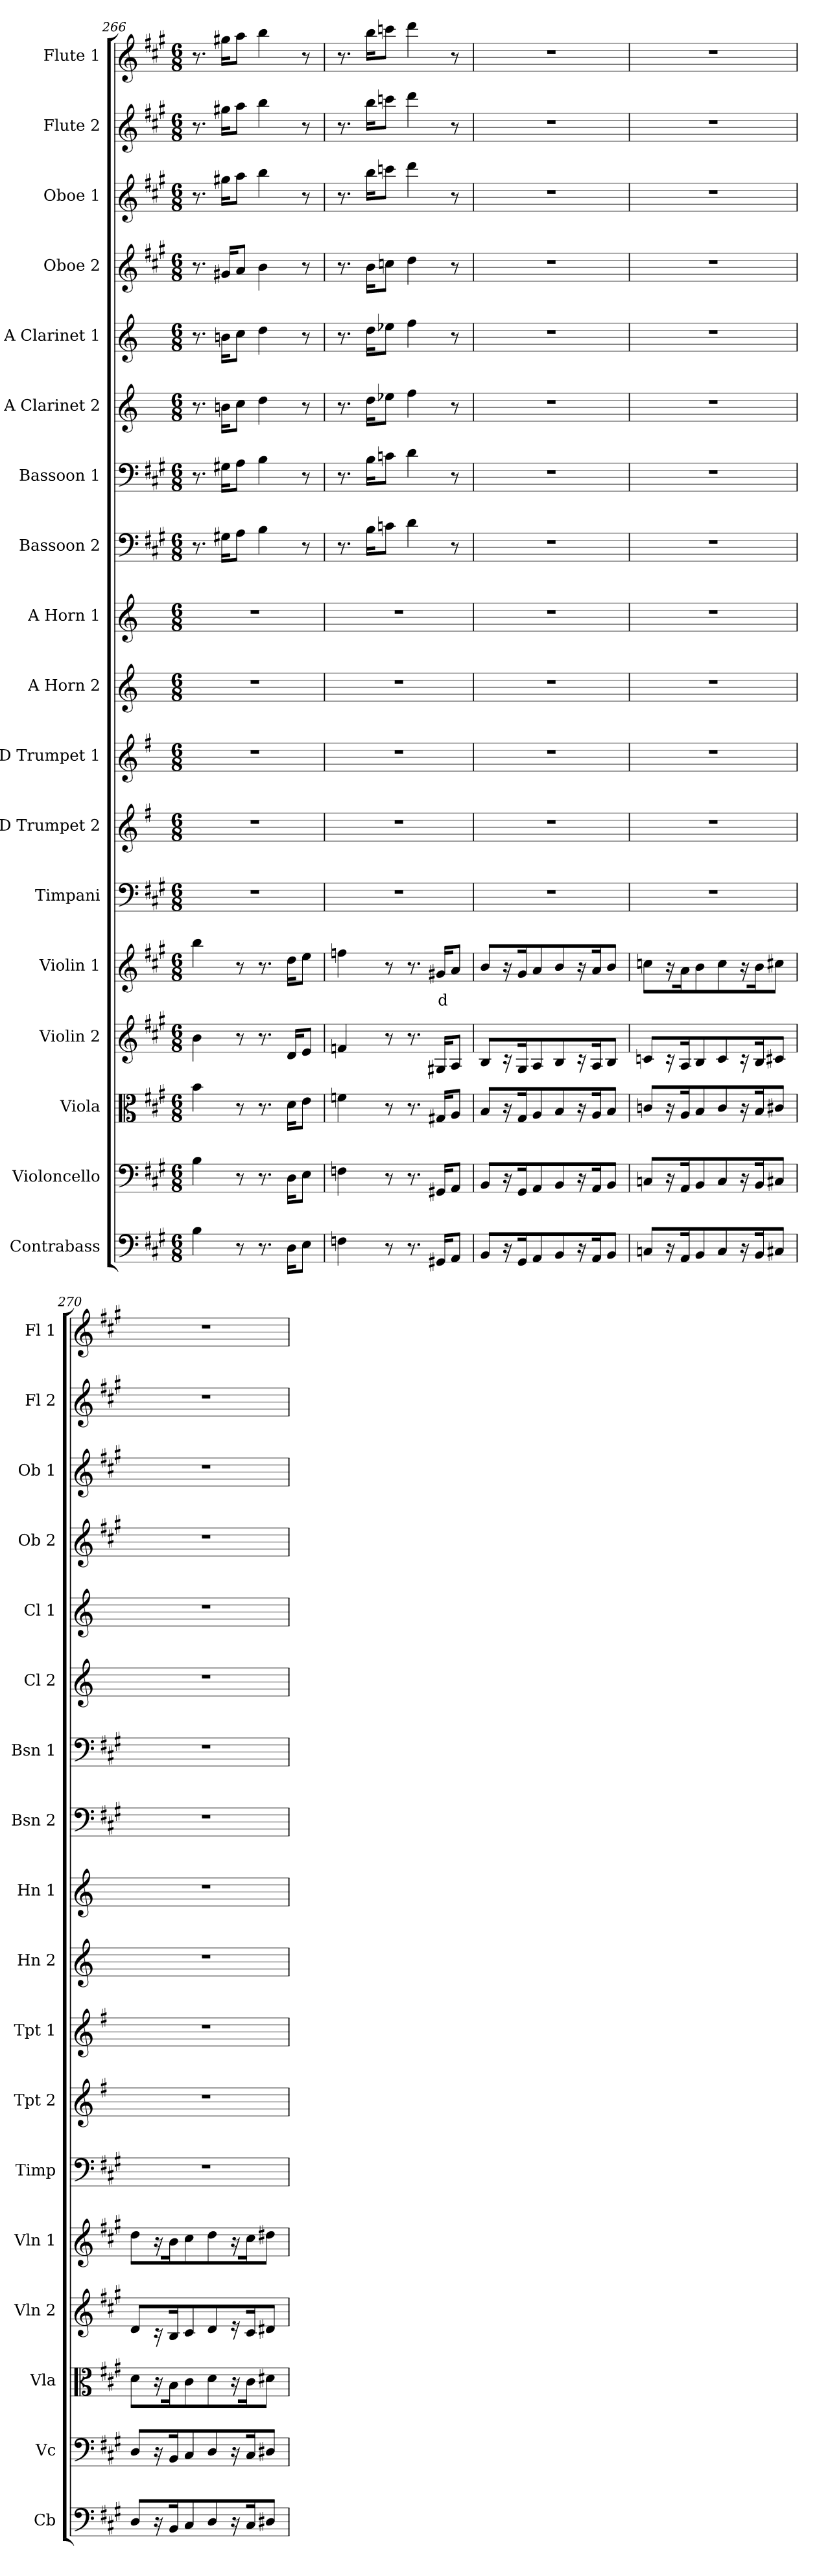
**kern	**kern	**kern	**kern	**kern	**text	**kern	**kern	**kern	**kern	**kern	**kern	**kern	**kern	**kern	**kern	**kern	**kern	**kern
*part18	*part17	*part16	*part15	*part14	*part14	*part13	*part12	*part11	*part10	*part9	*part8	*part7	*part6	*part5	*part4	*part3	*part2	*part1
*staff18	*staff17	*staff16	*staff15	*staff14	*staff14	*staff13	*staff12	*staff11	*staff10	*staff9	*staff8	*staff7	*staff6	*staff5	*staff4	*staff3	*staff2	*staff1
*I"Contrabass	*I"Violoncello	*I"Viola	*I"Violin 2	*I"Violin 1	*	*I"Timpani	*I"D Trumpet 2	*I"D Trumpet 1	*I"A Horn 2	*I"A Horn 1	*I"Bassoon 2	*I"Bassoon 1	*I"A Clarinet 2	*I"A Clarinet 1	*I"Oboe 2	*I"Oboe 1	*I"Flute 2	*I"Flute 1
*I'Cb	*I'Vc	*I'Vla	*I'Vln 2	*I'Vln 1	*	*I'Timp	*I'Tpt 2	*I'Tpt 1	*I'Hn 2	*I'Hn 1	*I'Bsn 2	*I'Bsn 1	*I'Cl 2	*I'Cl 1	*I'Ob 2	*I'Ob 1	*I'Fl 2	*I'Fl 1
*clefF4	*clefF4	*clefC3	*clefG2	*clefG2	*	*clefF4	*clefG2	*clefG2	*clefG2	*clefG2	*clefF4	*clefF4	*clefG2	*clefG2	*clefG2	*clefG2	*clefG2	*clefG2
*ITrd7c12	*	*	*	*	*	*	*ITrd-1c-2	*ITrd-1c-2	*ITrd2c3	*ITrd2c3	*	*	*ITrd2c3	*ITrd2c3	*	*	*	*
*k[f#c#g#]	*k[f#c#g#]	*k[f#c#g#]	*k[f#c#g#]	*k[f#c#g#]	*	*k[f#c#g#]	*k[f#c#g#]	*k[f#c#g#]	*k[f#c#g#]	*k[f#c#g#]	*k[f#c#g#]	*k[f#c#g#]	*k[f#c#g#]	*k[f#c#g#]	*k[f#c#g#]	*k[f#c#g#]	*k[f#c#g#]	*k[f#c#g#]
*M6/8	*M6/8	*M6/8	*M6/8	*M6/8	*	*M6/8	*M6/8	*M6/8	*M6/8	*M6/8	*M6/8	*M6/8	*M6/8	*M6/8	*M6/8	*M6/8	*M6/8	*M6/8
=266	=266	=266	=266	=266	=266	=266	=266	=266	=266	=266	=266	=266	=266	=266	=266	=266	=266	=266
4BB\	4B\	4b\	4b\	4bb\	.	2.r	2.r	2.r	2.r	2.r	8.r	8.r	8.r	8.r	8.r	8.r	8.r	8.r
.	.	.	.	.	.	.	.	.	.	.	16G#X\KL	16G#X\KL	16g#X\KL	16g#X\KL	16g#X/KL	16gg#X\KL	16gg#X\KL	16gg#X\KL
8r	8r	8r	8r	8r	.	.	.	.	.	.	8A\J	8A\J	8a\J	8a\J	8a/J	8aa\J	8aa\J	8aa\J
8.r	8.r	8.r	8.r	8.r	.	.	.	.	.	.	4B\	4B\	4b\	4b\	4b\	4bb\	4bb\	4bb\
16DD\KL	16D\KL	16d\KL	16d/KL	16dd\KL	.	.	.	.	.	.	.	.	.	.	.	.	.	.
8EE\J	8E\J	8e\J	8e/J	8ee\J	.	.	.	.	.	.	8r	8r	8r	8r	8r	8r	8r	8r
!!LO:PB:g=z
=267	=267	=267	=267	=267	=267	=267	=267	=267	=267	=267	=267	=267	=267	=267	=267	=267	=267	=267
4FFn\	4Fn\	4fn\	4fn/	4ffn\	.	2.r	2.r	2.r	2.r	2.r	8.r	8.r	8.r	8.r	8.r	8.r	8.r	8.r
.	.	.	.	.	.	.	.	.	.	.	16B\KL	16B\KL	16b\KL	16b\KL	16b\KL	16bb\KL	16bb\KL	16bb\KL
8r	8r	8r	8r	8r	.	.	.	.	.	.	8cn\J	8cn\J	8ccn\J	8ccn\J	8ccn\J	8cccn\J	8cccn\J	8cccn\J
8.r	8.r	8.r	8.r	8.r	.	.	.	.	.	.	4d\	4d\	4dd\	4dd\	4dd\	4ddd\	4ddd\	4ddd\
!	!	!	!	!	!LO:LY:b:color=#FF0000	!	!	!	!	!	!	!	!	!	!	!	!	!
16GGG#X/KL	16GG#X/KL	16G#X/KL	16G#X/KL	16g#X/KL	d	.	.	.	.	.	.	.	.	.	.	.	.	.
8AAA/J	8AA/J	8A/J	8A/J	8a/J	.	.	.	.	.	.	8r	8r	8r	8r	8r	8r	8r	8r
=268	=268	=268	=268	=268	=268	=268	=268	=268	=268	=268	=268	=268	=268	=268	=268	=268	=268	=268
8BBB/L	8BB/L	8B/L	8B/L	8b/L	.	2.r	2.r	2.r	2.r	2.r	2.r	2.r	2.r	2.r	2.r	2.r	2.r	2.r
16r	16r	16r	16r	16r	.	.	.	.	.	.	.	.	.	.	.	.	.	.
16GGG#/J	16GG#/J	16G#/J	16G#/J	16g#/J	.	.	.	.	.	.	.	.	.	.	.	.	.	.
8AAA/J	8AA/J	8A/J	8A/J	8a/J	.	.	.	.	.	.	.	.	.	.	.	.	.	.
8BBB/L	8BB/L	8B/L	8B/L	8b/L	.	.	.	.	.	.	.	.	.	.	.	.	.	.
16r	16r	16r	16r	16r	.	.	.	.	.	.	.	.	.	.	.	.	.	.
16AAA/J	16AA/J	16A/J	16A/J	16a/J	.	.	.	.	.	.	.	.	.	.	.	.	.	.
8BBB/J	8BB/J	8B/J	8B/J	8b/J	.	.	.	.	.	.	.	.	.	.	.	.	.	.
=269	=269	=269	=269	=269	=269	=269	=269	=269	=269	=269	=269	=269	=269	=269	=269	=269	=269	=269
8CCn/L	8Cn/L	8cn/L	8cn/L	8ccn\L	.	2.r	2.r	2.r	2.r	2.r	2.r	2.r	2.r	2.r	2.r	2.r	2.r	2.r
16r	16r	16r	16r	16r	.	.	.	.	.	.	.	.	.	.	.	.	.	.
16AAA/J	16AA/J	16A/J	16A/J	16a\J	.	.	.	.	.	.	.	.	.	.	.	.	.	.
8BBB/J	8BB/J	8B/J	8B/J	8b\J	.	.	.	.	.	.	.	.	.	.	.	.	.	.
8CC/L	8C/L	8c/L	8c/L	8cc\L	.	.	.	.	.	.	.	.	.	.	.	.	.	.
16r	16r	16r	16r	16r	.	.	.	.	.	.	.	.	.	.	.	.	.	.
16BBB/J	16BB/J	16B/J	16B/J	16b\J	.	.	.	.	.	.	.	.	.	.	.	.	.	.
8CC#X/J	8C#X/J	8c#X/J	8c#X/J	8cc#X\J	.	.	.	.	.	.	.	.	.	.	.	.	.	.
=270	=270	=270	=270	=270	=270	=270	=270	=270	=270	=270	=270	=270	=270	=270	=270	=270	=270	=270
8DD/L	8D/L	8d\L	8d/L	8dd\L	.	2.r	2.r	2.r	2.r	2.r	2.r	2.r	2.r	2.r	2.r	2.r	2.r	2.r
16r	16r	16r	16r	16r	.	.	.	.	.	.	.	.	.	.	.	.	.	.
16BBB/J	16BB/J	16B\J	16B/J	16b\J	.	.	.	.	.	.	.	.	.	.	.	.	.	.
8CC#/J	8C#/J	8c#\J	8c#/J	8cc#\J	.	.	.	.	.	.	.	.	.	.	.	.	.	.
8DD/L	8D/L	8d\L	8d/L	8dd\L	.	.	.	.	.	.	.	.	.	.	.	.	.	.
16r	16r	16r	16r	16r	.	.	.	.	.	.	.	.	.	.	.	.	.	.
16CC#/J	16C#/J	16c#\J	16c#/J	16cc#\J	.	.	.	.	.	.	.	.	.	.	.	.	.	.
8DD#X/J	8D#X/J	8d#X\J	8d#X/J	8dd#X\J	.	.	.	.	.	.	.	.	.	.	.	.	.	.
=	=	=	=	=	=	=	=	=	=	=	=	=	=	=	=	=	=	=
*-	*-	*-	*-	*-	*-	*-	*-	*-	*-	*-	*-	*-	*-	*-	*-	*-	*-	*-
